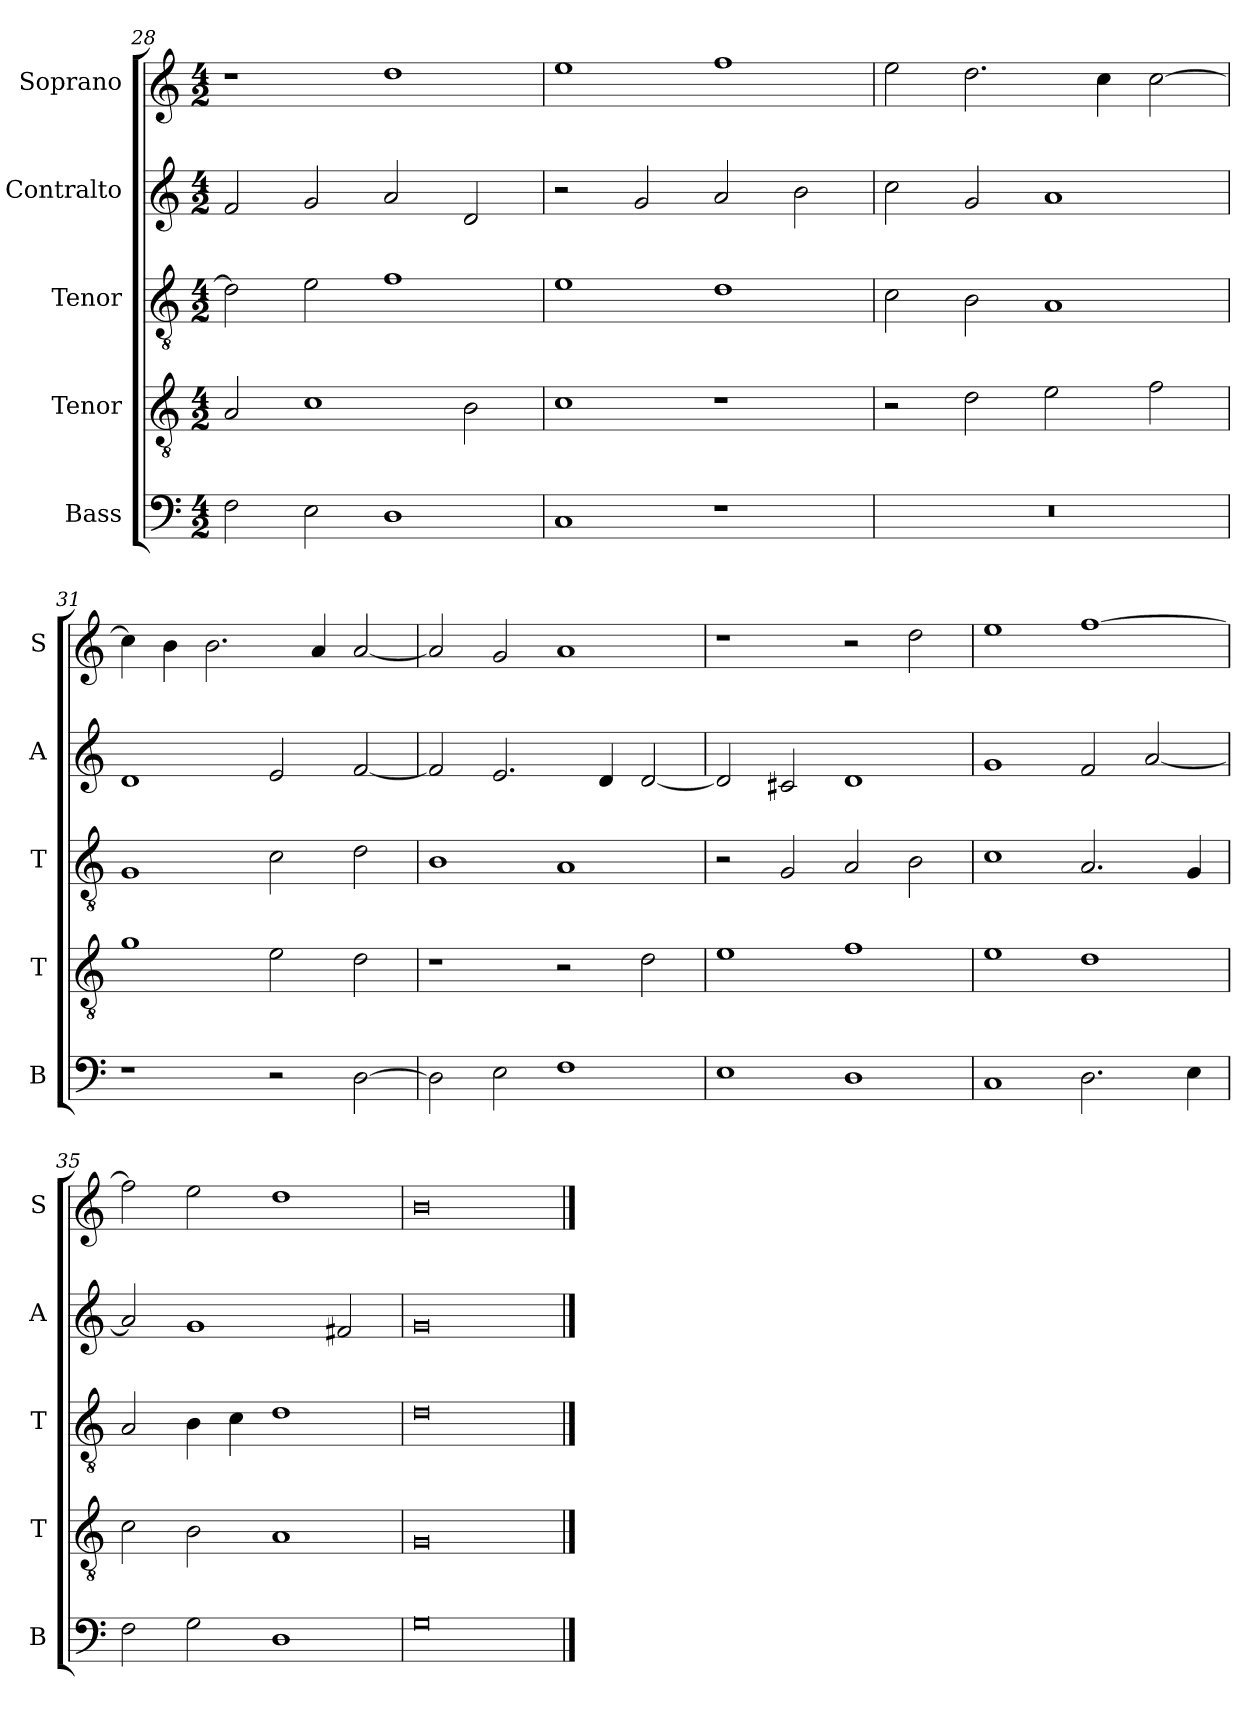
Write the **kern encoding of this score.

**kern	**kern	**kern	**kern	**kern
*part5	*part4	*part3	*part2	*part1
*staff5	*staff4	*staff3	*staff2	*staff1
*I"Bass	*I"Tenor	*I"Tenor	*I"Contralto	*I"Soprano
*I'B	*I'T	*I'T	*I'A	*I'S
*clefF4	*clefGv2	*clefGv2	*clefG2	*clefG2
*k[]	*k[]	*k[]	*k[]	*k[]
*C:ion	*C:ion	*C:ion	*C:ion	*C:ion
*M4/2	*M4/2	*M4/2	*M4/2	*M4/2
=28	=28	=28	=28	=28
2F	2A	2d]	2f	1r
2E	1c	2e	2g	.
1D	.	1f	2a	1dd
.	2B	.	2d	.
=29	=29	=29	=29	=29
1C	1c	1e	2r	1ee
.	.	.	2g	.
1r	1r	1d	2a	1ff
.	.	.	2b	.
=30	=30	=30	=30	=30
0r	2r	2c	2cc	2ee
.	2d	2B	2g	2.dd
.	2e	1A	1a	.
.	.	.	.	4cc
.	2f	.	.	[2cc
=31	=31	=31	=31	=31
1r	1g	1G	1d	4cc]
.	.	.	.	4b
.	.	.	.	2.b
2r	2e	2c	2e	.
.	.	.	.	4a
[2D	2d	2d	[2f	[2a
=32	=32	=32	=32	=32
2D]	1r	1B	2f]	2a]
2E	.	.	2.e	2g
1F	2r	1A	.	1a
.	.	.	4d	.
.	2d	.	[2d	.
=33	=33	=33	=33	=33
1E	1e	2r	2d]	1r
.	.	2G	2c#X	.
1D	1f	2A	1d	2r
.	.	2B	.	2dd
=34	=34	=34	=34	=34
1C	1e	1c	1g	1ee
2.D	1d	2.A	2f	[1ff
.	.	.	[2a	.
4E	.	4G	.	.
=35	=35	=35	=35	=35
2F	2c	2A	2a]	2ff]
2G	2B	4B	1g	2ee
.	.	4c	.	.
1D	1A	1d	.	1dd
.	.	.	2f#X	.
=36	=36	=36	=36	=36
0G	0G	0d	0g	0b
==	==	==	==	==
*-	*-	*-	*-	*-
